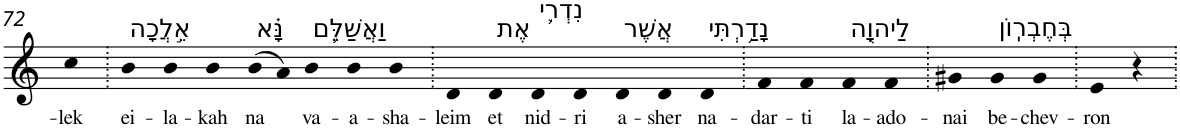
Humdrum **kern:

**kern	**text
*part1	*part1
*staff1	*staff1
*I"Piano	*
*I'Pno	*
!!LO:PB:g=z
*clefG2	*
*k[]	*
=72	=72
!	!LO:LY:b
4cc	-lek
=73.	=73.
!LO:TX:a:t=אֵ֣לֲכָה	!
!	!LO:LY:b
4b	ei-
!	!LO:LY:b
4b	-la-
!	!LO:LY:b
4b	-kah
!LO:TX:a:t=נָּ֗א	!
!	!LO:LY:b
(>8b	na
8a)	.
!LO:TX:a:t=וַאֲשַׁלֵּ֛ם	!
!	!LO:LY:b
4b	va-
!	!LO:LY:b
4b	-a-
!	!LO:LY:b
4b	-sha-
=74.	=74.
!	!LO:LY:b
4d	-leim
!LO:TX:a:t=אֶת	!
!	!LO:LY:b
4d	et
!LO:TX:a:t=נִדְרִ֛י	!
!	!LO:LY:b
4d	nid-
!	!LO:LY:b
4d	-ri
!LO:TX:a:t=אֲשֶׁר	!
!	!LO:LY:b
4d	a-
!	!LO:LY:b
4d	-sher
!LO:TX:a:t=נָדַ֥רְתִּי	!
!	!LO:LY:b
4d	na-
=75.	=75.
!	!LO:LY:b
4f	-dar-
!	!LO:LY:b
4f	-ti
!LO:TX:a:t=לַיהוָ֖ה	!
!	!LO:LY:b
4f	la-
!	!LO:LY:b
4f	-ado-
=76.	=76.
!	!LO:LY:b
4g#X	-nai
!LO:TX:a:t=בְּחֶבְרֽוֹן	!
!	!LO:LY:b
4g#	be-
!	!LO:LY:b
4g#	-chev-
=77.	=77.
!	!LO:LY:b
4e	-ron
4r	.
=.	=.
*-	*-
